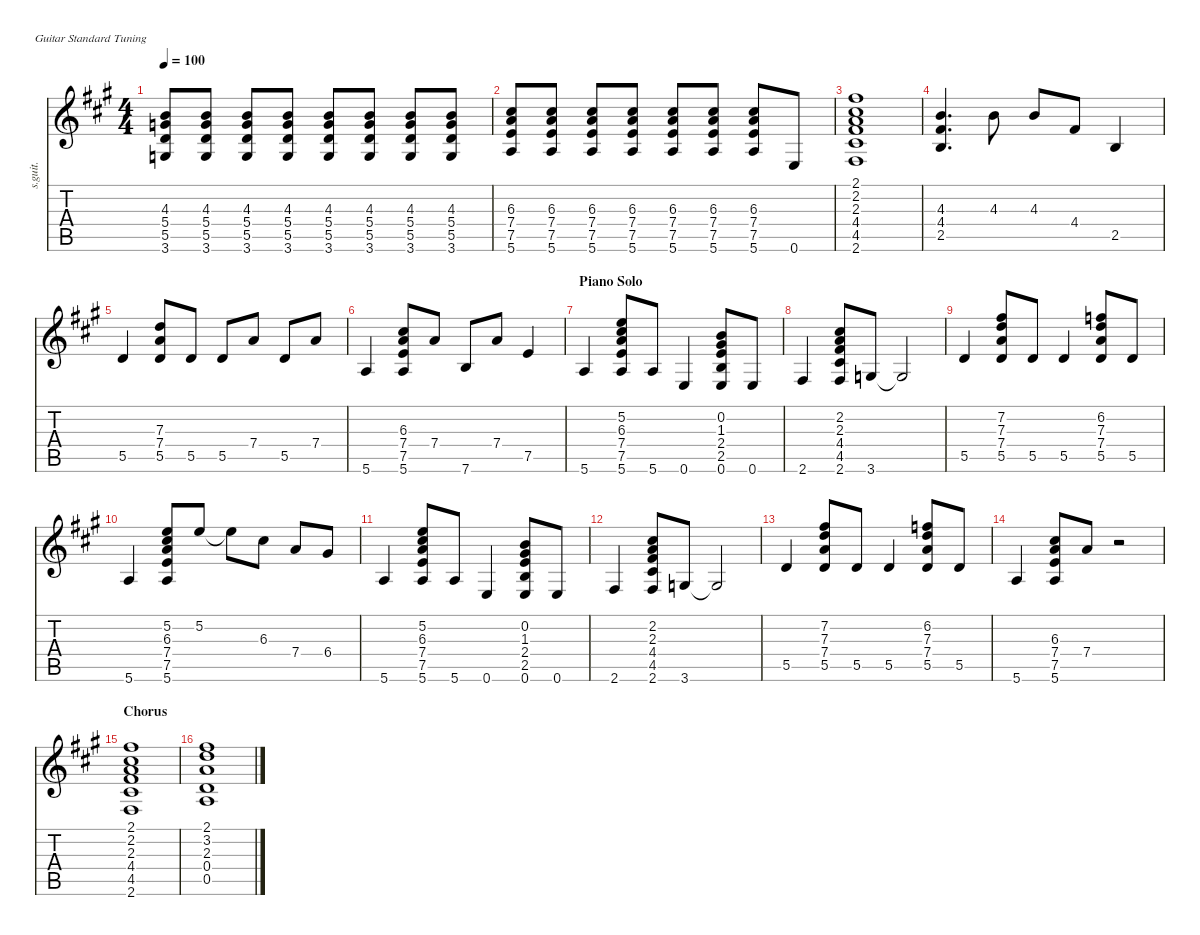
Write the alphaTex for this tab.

\defaultSystemsLayout 4
\hideDynamics
\bracketExtendMode nobrackets
\otherSystemsTrackNameOrientation horizontal
\track ("Rhythm Guitar" "s.guit.") {instrument acousticguitarsteel}
\staff {score tabs}
\tuning (E4 B3 G3 D3 A2 E2)
\ts (4 4)
\tempo 100
\clef g2
\ks a
(4.3{acc forcenatural} 5.4{acc forcenatural} 5.5{acc forcenatural} 3.6{acc forcenatural}).8{dy f} (4.3{acc forcenatural} 5.4{acc forcenatural} 5.5{acc forcenatural} 3.6{acc forcenatural}).8 (4.3{acc forcenatural} 5.4{acc forcenatural} 5.5{acc forcenatural} 3.6{acc forcenatural}).8 (4.3{acc forcenatural} 5.4{acc forcenatural} 5.5{acc forcenatural} 3.6{acc forcenatural}).8 (4.3{acc forcenatural} 5.4{acc forcenatural} 5.5{acc forcenatural} 3.6{acc forcenatural}).8 (4.3{acc forcenatural} 5.4{acc forcenatural} 5.5{acc forcenatural} 3.6{acc forcenatural}).8 (4.3{acc forcenatural} 5.4{acc forcenatural} 5.5{acc forcenatural} 3.6{acc forcenatural}).8 (4.3{acc forcenatural} 5.4{acc forcenatural} 5.5{acc forcenatural} 3.6{acc forcenatural}).8 |
(6.3{acc #} 7.4{acc forcenatural} 7.5{acc forcenatural} 5.6{acc forcenatural}).8 (6.3{acc #} 7.4{acc forcenatural} 7.5{acc forcenatural} 5.6{acc forcenatural}).8 (6.3{acc #} 7.4{acc forcenatural} 7.5{acc forcenatural} 5.6{acc forcenatural}).8 (6.3{acc #} 7.4{acc forcenatural} 7.5{acc forcenatural} 5.6{acc forcenatural}).8 (6.3{acc #} 7.4{acc forcenatural} 7.5{acc forcenatural} 5.6{acc forcenatural}).8 (6.3{acc #} 7.4{acc forcenatural} 7.5{acc forcenatural} 5.6{acc forcenatural}).8 (6.3{acc #} 7.4{acc forcenatural} 7.5{acc forcenatural} 5.6{acc forcenatural}).8 0.6{acc forcenatural}.8 |
(2.1{acc #} 2.2{acc #} 2.3{acc forcenatural} 4.4{acc #} 4.5{acc #} 2.6{acc #}).1 |
(4.3{acc forcenatural} 4.4{acc #} 2.5{acc forcenatural}).4{d} 4.3{acc forcenatural}.8 4.3{acc forcenatural}.8 4.4{acc #}.8 2.5{acc forcenatural}.4 |
5.5{acc forcenatural}.4 (7.3{acc forcenatural} 7.4{acc forcenatural} 5.5{acc forcenatural}).8 5.5{acc forcenatural}.8 5.5{acc forcenatural}.8 7.4{acc forcenatural}.8 5.5{acc forcenatural}.8 7.4{acc forcenatural}.8 |
5.6{acc forcenatural}.4 (6.3{acc #} 7.4{acc forcenatural} 7.5{acc forcenatural} 5.6{acc forcenatural}).8 7.4{acc forcenatural}.8 7.6{acc forcenatural}.8 7.4{acc forcenatural}.8 7.5{acc forcenatural}.4 |
\section ("" "Piano Solo")
5.6{acc forcenatural}.4 (5.2{acc forcenatural} 6.3{acc #} 7.4{acc forcenatural} 7.5{acc forcenatural} 5.6{acc forcenatural}).8 5.6{acc forcenatural}.8 0.6{acc forcenatural}.4 (0.2{acc forcenatural} 1.3{acc #} 2.4{acc forcenatural} 2.5{acc forcenatural} 0.6{acc forcenatural}).8 0.6{acc forcenatural}.8 |
2.6{acc #}.4 (2.2{acc #} 2.3{acc forcenatural} 4.4{acc #} 4.5{acc #} 2.6{acc #}).8 3.6{acc forcenatural}.8 3.6{t acc forcenatural}.2 |
5.5{acc forcenatural}.4 (7.2{acc #} 7.3{acc forcenatural} 7.4{acc forcenatural} 5.5{acc forcenatural}).8 5.5{acc forcenatural}.8 5.5{acc forcenatural}.4 (6.2{acc forcenatural} 7.3{acc forcenatural} 7.4{acc forcenatural} 5.5{acc forcenatural}).8 5.5{acc forcenatural}.8 |
5.6{acc forcenatural}.4 (5.2{acc forcenatural} 6.3{acc #} 7.4{acc forcenatural} 7.5{acc forcenatural} 5.6{acc forcenatural}).8 5.2{acc forcenatural}.8 5.2{t acc forcenatural}.8 6.3{acc #}.8 7.4{acc forcenatural}.8 6.4{acc #}.8 |
5.6{acc forcenatural}.4 (5.2{acc forcenatural} 6.3{acc #} 7.4{acc forcenatural} 7.5{acc forcenatural} 5.6{acc forcenatural}).8 5.6{acc forcenatural}.8 0.6{acc forcenatural}.4 (0.2{acc forcenatural} 1.3{acc #} 2.4{acc forcenatural} 2.5{acc forcenatural} 0.6{acc forcenatural}).8 0.6{acc forcenatural}.8 |
2.6{acc #}.4 (2.2{acc #} 2.3{acc forcenatural} 4.4{acc #} 4.5{acc #} 2.6{acc #}).8 3.6{acc forcenatural}.8 3.6{t acc forcenatural}.2 |
5.5{acc forcenatural}.4 (7.2{acc #} 7.3{acc forcenatural} 7.4{acc forcenatural} 5.5{acc forcenatural}).8 5.5{acc forcenatural}.8 5.5{acc forcenatural}.4 (6.2{acc forcenatural} 7.3{acc forcenatural} 7.4{acc forcenatural} 5.5{acc forcenatural}).8 5.5{acc forcenatural}.8 |
5.6{acc forcenatural}.4 (6.3{acc #} 7.4{acc forcenatural} 7.5{acc forcenatural} 5.6{acc forcenatural}).8 7.4{acc forcenatural}.8 r.2 |
\section ("" "Chorus")
(2.1{acc #} 2.2{acc #} 2.3{acc forcenatural} 4.4{acc #} 4.5{acc #} 2.6{acc #}).1 |
(2.1{acc #} 3.2{acc forcenatural} 2.3{acc forcenatural} 0.4{acc forcenatural} 0.5{acc forcenatural}).1
